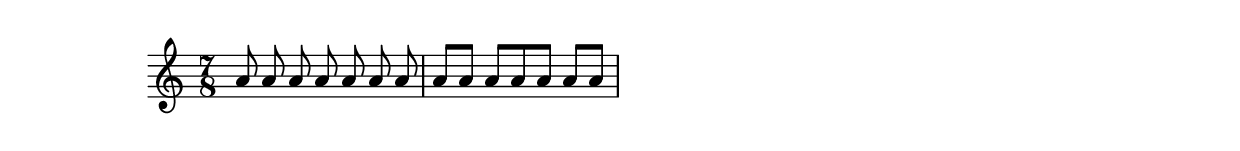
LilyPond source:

%% DO NOT EDIT this file manually; it is automatically
%% generated from LSR http://lsr.dsi.unimi.it
%% Make any changes in LSR itself, or in Documentation/snippets/new/ ,
%% and then run scripts/auxiliar/makelsr.py
%%
%% This file is in the public domain.
\version "2.14.2"

\header {
  lsrtags = "rhythms"

  texidoc = "
There are no default automatic beam groupings specified for 7/8 time,
so if automatic beams are required the grouping must be specified using
<code>beatStructure</code>.  For example, to  group all beams 2-3-2 in
7/8 time, specify beam endings at 2/8 and 5/8:

"
  doctitle = "Beam grouping in 7/8 time"
} % begin verbatim

\relative c'' {
  \time 7/8
  % rhythm 2-3-2
  a8 a a a a a a
  \set Score.beatStructure = #'(2 3 2)
  a8 a a a a a a
}
